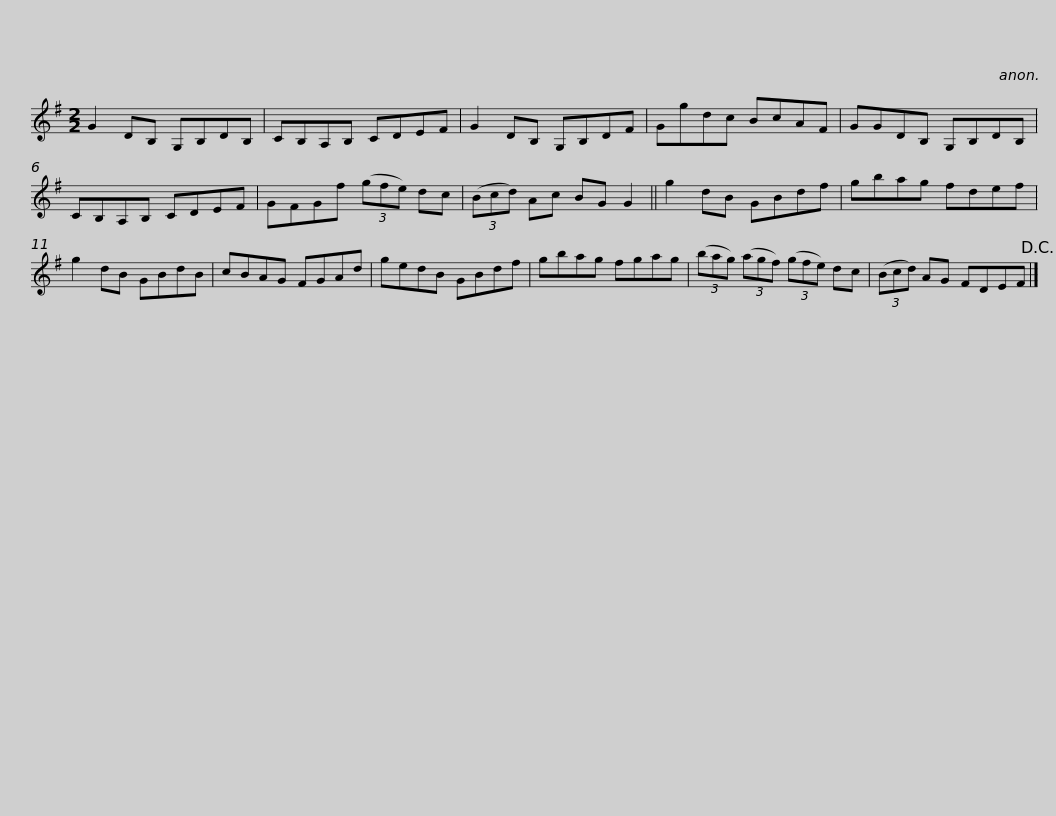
X:1
L:1/8
M:2/2
I:linebreak $
K:G
V:1 treble
V:1
 G2 DB, G,B,DB, | CB,A,B, CDEF | G2 DB, G,B,DF | Ggdc BcAF | GGDB, G,B,DB, |$ %5
 CB,A,B, CDEF | GFGf (3(gfe) dc | (3(Bcd) Ac BG G2 || g2 dB GBdf | gbag fdef |$ %10
 g2 dB GBdB | cBAG FGAd | gedB GBdf | gbag fgag | (3(bag) (3(agf) (3(gfe) dc |$ %15
 (3(Bcd) AG FDEF!D.C.! |] %16
